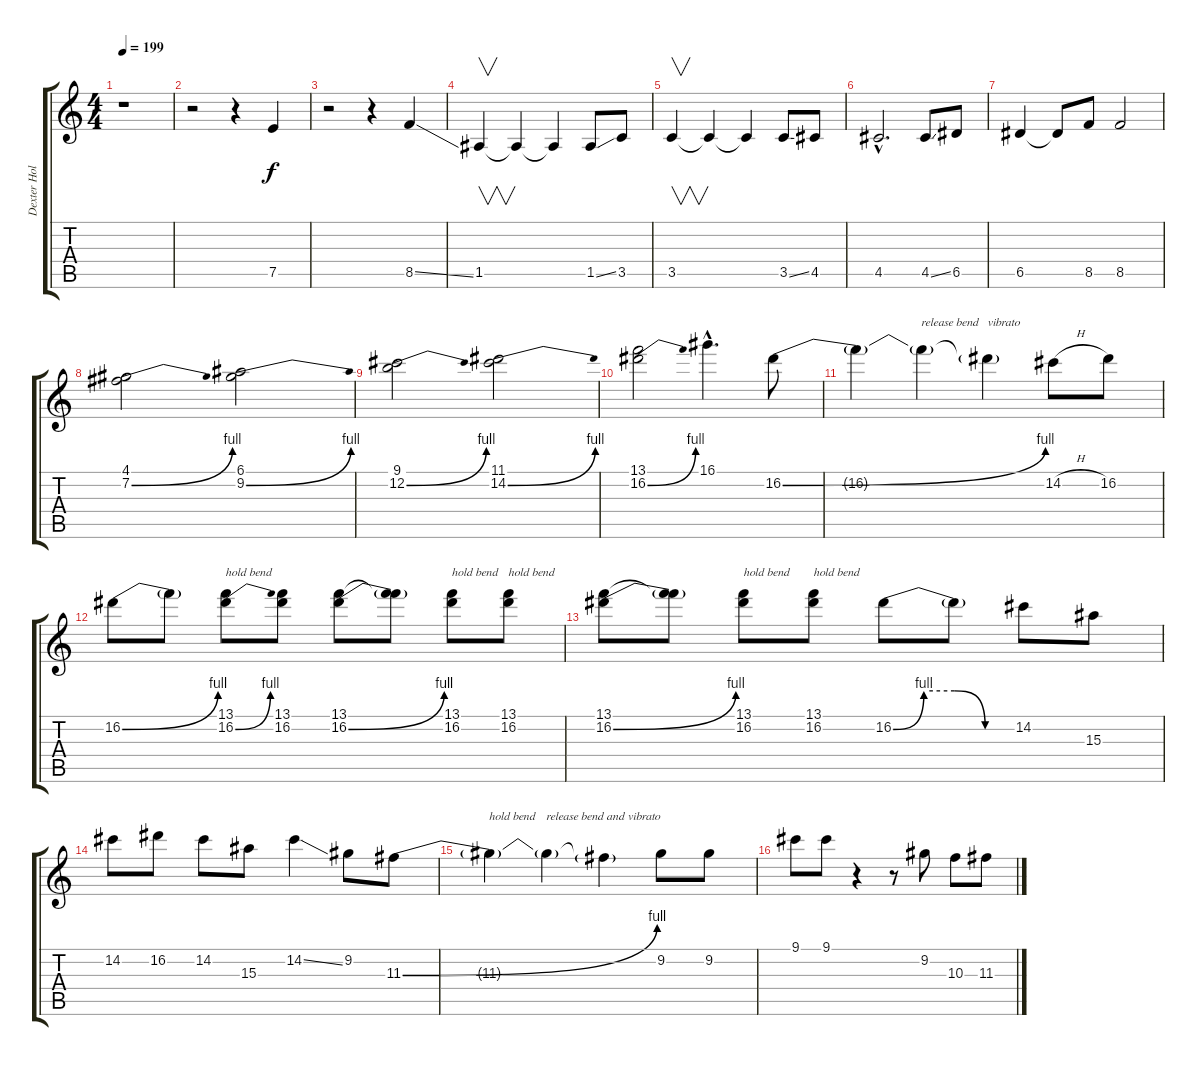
\track ("Dexter Holland" "Dexter Hol") {instrument distortionguitar}
\staff {score tabs}
\tuning (E4 B3 G3 D3 A2 E2) {hide}
\ts (4 4)
\tempo 199
\clef g2
\ks c
r.1{dy f} |
r.2 r.4 7.5.4 |
r.2 r.4 8.5{ss}.4 |
1.5.4{v} 1.5{t}.4 1.5{t}.4 1.5{ss}.8 3.5.8 |
3.5.4{v} 3.5{t}.4 3.5{t}.4 3.5{ss}.8 4.5.8 |
4.5{hac}.2{d} 4.5{ss}.8 6.5.8 |
6.5.4 6.5{t}.8 8.5.8 8.5.2 |
(4.1 7.2{be (bend 0 0 60 4)}).2 (6.1 9.2{be (bend 0 0 60 4)}).2 |
(9.1 12.2{be (bend 0 0 60 4)}).2 (11.1 14.2{be (bend 0 0 60 4)}).2 |
(13.1 16.2{be (bend 0 0 60 4)}).2 16.1{hac}.4{d} 16.2{be (bend 0 0 60 4)}.8 |
16.2{t}.4 16.2{t}.4{txt "release bend"} 16.2{t}.4{txt "vibrato"} 14.2{h}.8 16.2.8 |
16.2{be (bend 0 0 60 4)}.8 16.2{t}.8 (13.1 16.2{be (bend 0 0 60 4)}).8{txt "hold bend"} (13.1 16.2).8 (13.1 16.2{be (bend 0 0 60 4)}).8 (13.1{t} 16.2{t}).8 (13.1 16.2).8{txt "hold bend"} (13.1 16.2).8{txt "hold bend"} |
(13.1 16.2{be (bend 0 0 60 4)}).8 (13.1{t} 16.2{t}).8 (13.1 16.2).8{txt "hold bend"} (13.1 16.2).8{txt "hold bend"} 16.2{be (custom 0 0 15 4 30 4 45 0 60 0)}.8 16.2{t}.8 14.2.8 15.3.8 |
14.2.8 16.2.8 14.2.8 15.3.8 14.2{ss}.4 9.2.8 11.3{be (bend 0 0 60 4)}.8 |
11.3{t}.4{txt "hold bend"} 11.3{t}.4{txt "release bend and vibrato"} 11.3{t}.4 9.2.8 9.2.8 |
9.1.8 9.1.8 r.4 r.8 9.2.8 10.3.8 11.3{ss}.8
